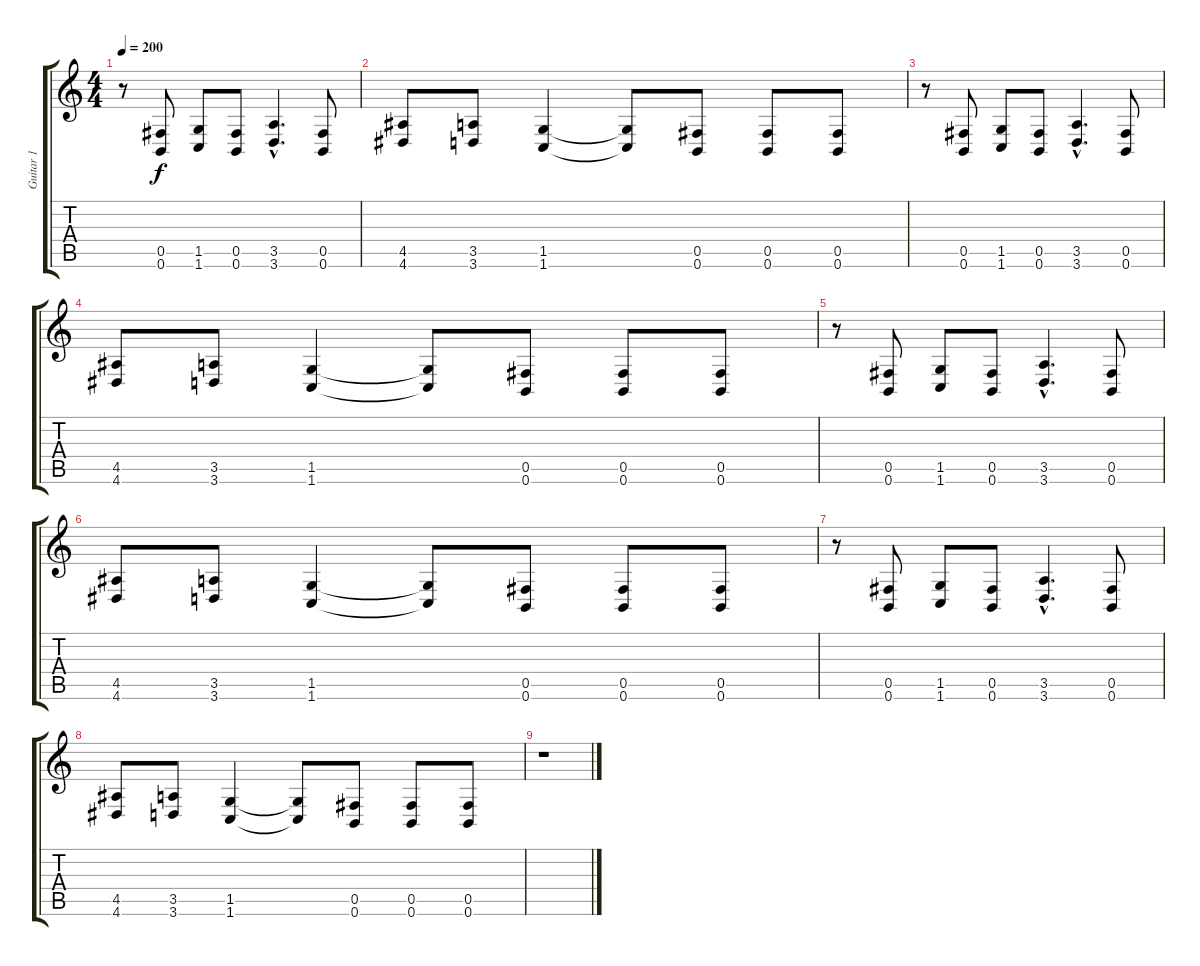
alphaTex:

\track ("Guitar 1" "Guitar 1") {instrument distortionguitar}
\staff {score tabs}
\tuning (Db4 Ab3 E3 B2 Gb2 B1) {hide}
\ts (4 4)
\tempo 200
\clef g2
\ks c
r.8{dy f} (0.5 0.6).8 (1.5 1.6).8 (0.5 0.6).8 (3.5{hac} 3.6{hac}).4{d} (0.5 0.6).8 |
(4.5 4.6).8 (3.5 3.6).8 (1.5 1.6).4 (1.5{t} 1.6{t}).8 (0.5 0.6).8 (0.5 0.6).8 (0.5 0.6).8 |
r.8 (0.5 0.6).8 (1.5 1.6).8 (0.5 0.6).8 (3.5{hac} 3.6{hac}).4{d} (0.5 0.6).8 |
(4.5 4.6).8 (3.5 3.6).8 (1.5 1.6).4 (1.5{t} 1.6{t}).8 (0.5 0.6).8 (0.5 0.6).8 (0.5 0.6).8 |
r.8 (0.5 0.6).8 (1.5 1.6).8 (0.5 0.6).8 (3.5{hac} 3.6{hac}).4{d} (0.5 0.6).8 |
(4.5 4.6).8 (3.5 3.6).8 (1.5 1.6).4 (1.5{t} 1.6{t}).8 (0.5 0.6).8 (0.5 0.6).8 (0.5 0.6).8 |
r.8 (0.5 0.6).8 (1.5 1.6).8 (0.5 0.6).8 (3.5{hac} 3.6{hac}).4{d} (0.5 0.6).8 |
(4.5 4.6).8 (3.5 3.6).8 (1.5 1.6).4 (1.5{t} 1.6{t}).8 (0.5 0.6).8 (0.5 0.6).8 (0.5 0.6).8 |
r.1
